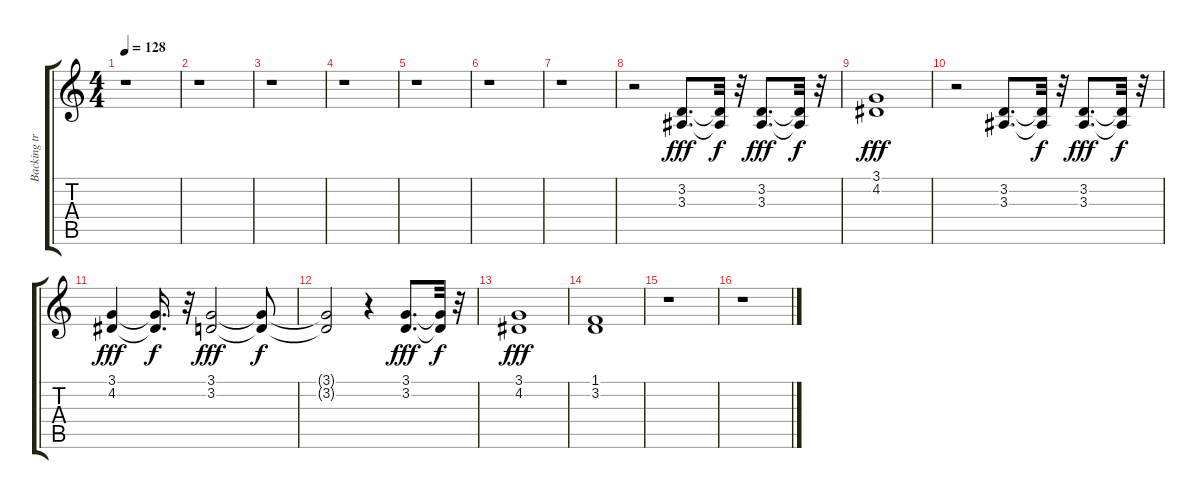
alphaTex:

\track ("Backing track 2" "Backing tr") {instrument stringensemble1}
\staff {score tabs}
\tuning (E4 B3 G3 D3 A2 E2) {hide}
\ts (4 4)
\tempo 128
\clef g2
\ks c
r.1{dy fff} |
r.1 |
r.1 |
r.1 |
r.1 |
r.1 |
r.1 |
r.2 (3.2 3.3).8{d} (3.2{t} 3.3{t}).32{dy f} r.32 (3.2 3.3).8{d dy fff} (3.2{t} 3.3{t}).32{dy f} r.32 |
(3.1 4.2).1{dy fff} |
r.2 (3.2 3.3).8{d} (3.2{t} 3.3{t}).32{dy f} r.32 (3.2 3.3).8{d dy fff} (3.2{t} 3.3{t}).32{dy f} r.32 |
(3.1 4.2).4{dy fff} (3.1{t} 4.2{t}).16{d dy f} r.32 (3.1 3.2).2{dy fff} (3.1{t} 3.2{t}).8{dy f} |
(3.1{t} 3.2{t}).2 r.4 (3.1 3.2).8{d dy fff} (3.1{t} 3.2{t}).32{dy f} r.32 |
(3.1 4.2).1{dy fff} |
(1.1 3.2).1 |
r.1 |
r.1
